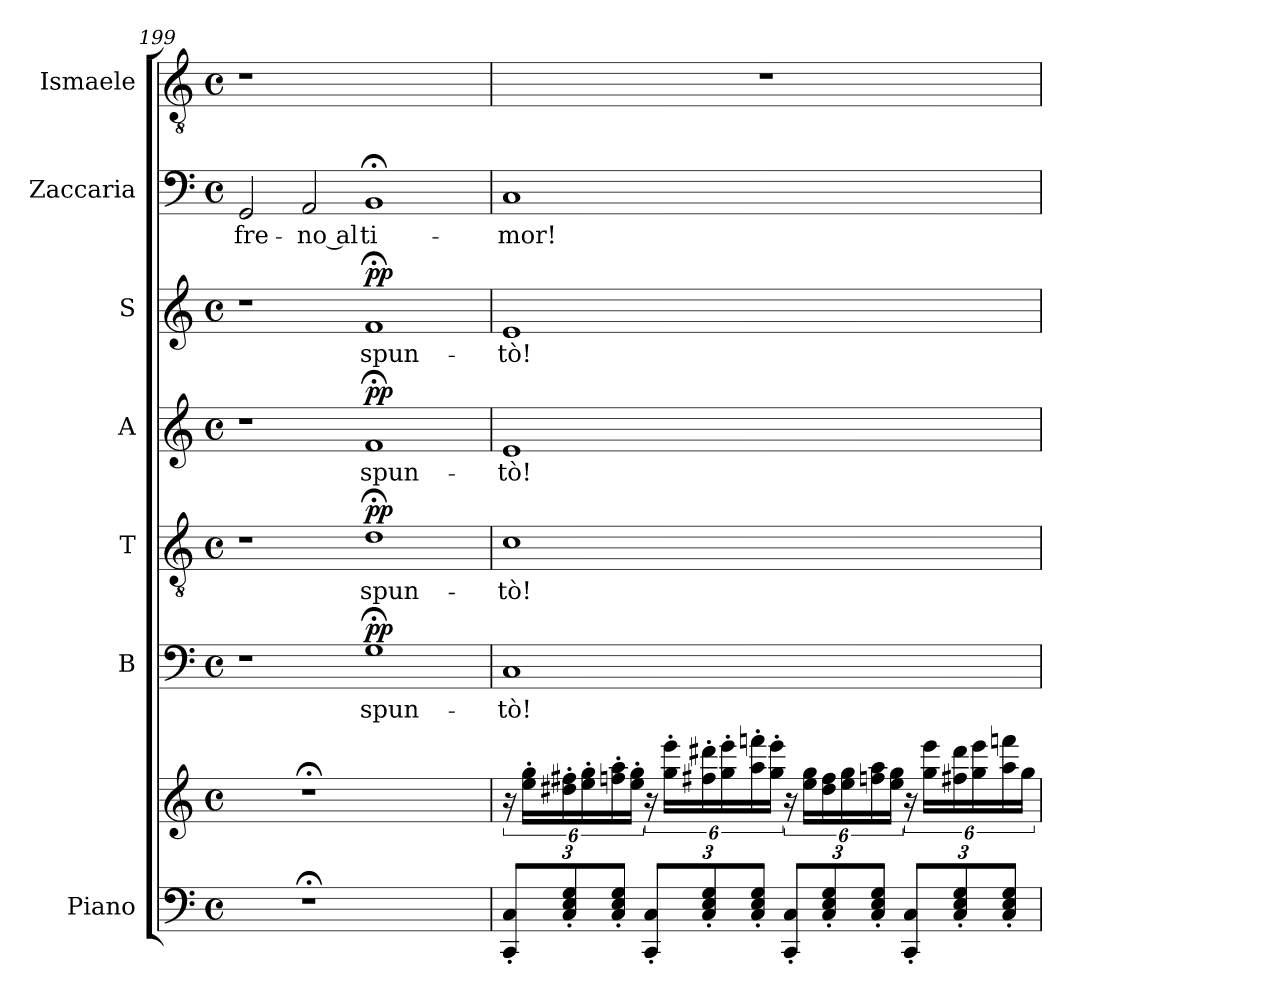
**kern	**kern	**kern	**text	**dynam	**kern	**text	**dynam	**kern	**text	**dynam	**kern	**text	**dynam	**kern	**text	**kern
*part7	*part7	*part6	*part6	*part6	*part5	*part5	*part5	*part4	*part4	*part4	*part3	*part3	*part3	*part2	*part2	*part1
*staff8	*staff7	*staff6	*staff6	*staff6	*staff5	*staff5	*staff5	*staff4	*staff4	*staff4	*staff3	*staff3	*staff3	*staff2	*staff2	*staff1
*I"Piano	*	*I"B	*	*	*I"T	*	*	*I"A	*	*	*I"S	*	*	*I"Zaccaria	*	*I"Ismaele
*I'Pno	*	*I'B	*	*	*I'T	*	*	*I'A	*	*	*I'S	*	*	*	*	*
*clefF4	*clefG2	*clefF4	*	*	*clefGv2	*	*	*clefG2	*	*	*clefG2	*	*	*clefF4	*	*clefGv2
*k[]	*k[]	*k[]	*	*	*k[]	*	*	*k[]	*	*	*k[]	*	*	*k[]	*	*k[]
*M4/4	*M4/4	*M4/4	*	*	*M4/4	*	*	*M4/4	*	*	*M4/4	*	*	*M4/4	*	*M4/4
*met(c)	*met(c)	*met(c)	*	*	*met(c)	*	*	*met(c)	*	*	*met(c)	*	*	*met(c)	*	*met(c)
=199	=199	=199	=199	=199	=199	=199	=199	=199	=199	=199	=199	=199	=199	=199	=199	=199
!	!	!	!	!	!	!	!	!	!	!	!	!	!	!	!LO:LY:b	!
2ryy	2ryy	1r	.	.	1r	.	.	1r	.	.	1r	.	.	2GG/	fre-	1r
!	!	!	!	!	!	!	!	!	!	!	!	!	!	!	!LO:LY:b	!
1r;<	1r;<	.	.	.	.	.	.	.	.	.	.	.	.	2AA/	no al	.
!	!	!	!LO:LY:b	!LO:DY:a	!	!LO:LY:b	!LO:DY:a	!	!LO:LY:b	!LO:DY:a	!	!LO:LY:b	!LO:DY:a	!	!LO:LY:b	!
.	.	1G;<	spun-	pp	1d;<	spun-	pp	1f;<	spun-	pp	1f;<	spun-	pp	1BB;<	ti-	1ryy
2ryy	2ryy	.	.	.	.	.	.	.	.	.	.	.	.	.	.	.
!!LO:PB:g=z
=200	=200	=200	=200	=200	=200	=200	=200	=200	=200	=200	=200	=200	=200	=200	=200	=200
*Xbrackettup	*	*	*	*	*	*	*	*	*	*	*	*	*	*	*	*
!	!	!	!LO:LY:b	!	!	!LO:LY:b	!	!	!LO:LY:b	!	!	!LO:LY:b	!	!	!LO:LY:b	!
12CC/' 12C/'L	24r	1C	-tò!	.	1c	-tò!	.	1e	-tò!	.	1e	-tò!	.	1C	-mor!	1r
.	24ee\' 24gg\'LL	.	.	.	.	.	.	.	.	.	.	.	.	.	.	.
12C/' 12E/' 12G/'	24dd#X\' 24ff#X\'	.	.	.	.	.	.	.	.	.	.	.	.	.	.	.
.	24ee\' 24gg\'	.	.	.	.	.	.	.	.	.	.	.	.	.	.	.
12C/' 12E/' 12G/'J	24ffn\' 24aa\'	.	.	.	.	.	.	.	.	.	.	.	.	.	.	.
.	24ee\' 24gg\'JJ	.	.	.	.	.	.	.	.	.	.	.	.	.	.	.
12CC/' 12C/'L	24r	.	.	.	.	.	.	.	.	.	.	.	.	.	.	.
.	24gg\' 24eee\'LL	.	.	.	.	.	.	.	.	.	.	.	.	.	.	.
12C/' 12E/' 12G/'	24ff#X\' 24ddd#X\'	.	.	.	.	.	.	.	.	.	.	.	.	.	.	.
*	*Xbrackettup	*	*	*	*	*	*	*	*	*	*	*	*	*	*	*
.	24gg\' 24eee\'	.	.	.	.	.	.	.	.	.	.	.	.	.	.	.
12C/' 12E/' 12G/'J	24aa\' 24fffn\'	.	.	.	.	.	.	.	.	.	.	.	.	.	.	.
.	24gg\' 24eee\'JJ	.	.	.	.	.	.	.	.	.	.	.	.	.	.	.
*	*brackettup	*	*	*	*	*	*	*	*	*	*	*	*	*	*	*
12CC/' 12C/'L	24r	.	.	.	.	.	.	.	.	.	.	.	.	.	.	.
.	24ee\ 24gg\LL	.	.	.	.	.	.	.	.	.	.	.	.	.	.	.
12C/' 12E/' 12G/'	24dd#\ 24ff#\	.	.	.	.	.	.	.	.	.	.	.	.	.	.	.
*	*Xbrackettup	*	*	*	*	*	*	*	*	*	*	*	*	*	*	*
.	24ee\ 24gg\	.	.	.	.	.	.	.	.	.	.	.	.	.	.	.
12C/' 12E/' 12G/'J	24ffn\ 24aa\	.	.	.	.	.	.	.	.	.	.	.	.	.	.	.
.	24ee\ 24gg\JJ	.	.	.	.	.	.	.	.	.	.	.	.	.	.	.
*	*brackettup	*	*	*	*	*	*	*	*	*	*	*	*	*	*	*
12CC/' 12C/'L	24r	.	.	.	.	.	.	.	.	.	.	.	.	.	.	.
.	24gg\ 24eee\LL	.	.	.	.	.	.	.	.	.	.	.	.	.	.	.
12C/' 12E/' 12G/'	24ff#X\ 24ddd#\	.	.	.	.	.	.	.	.	.	.	.	.	.	.	.
*	*Xbrackettup	*	*	*	*	*	*	*	*	*	*	*	*	*	*	*
.	24gg\ 24eee\	.	.	.	.	.	.	.	.	.	.	.	.	.	.	.
12C/' 12E/' 12G/'J	24aa\ 24fffn\	.	.	.	.	.	.	.	.	.	.	.	.	.	.	.
.	24gg\JJ	.	.	.	.	.	.	.	.	.	.	.	.	.	.	.
=	=	=	=	=	=	=	=	=	=	=	=	=	=	=	=	=
*-	*-	*-	*-	*-	*-	*-	*-	*-	*-	*-	*-	*-	*-	*-	*-	*-
